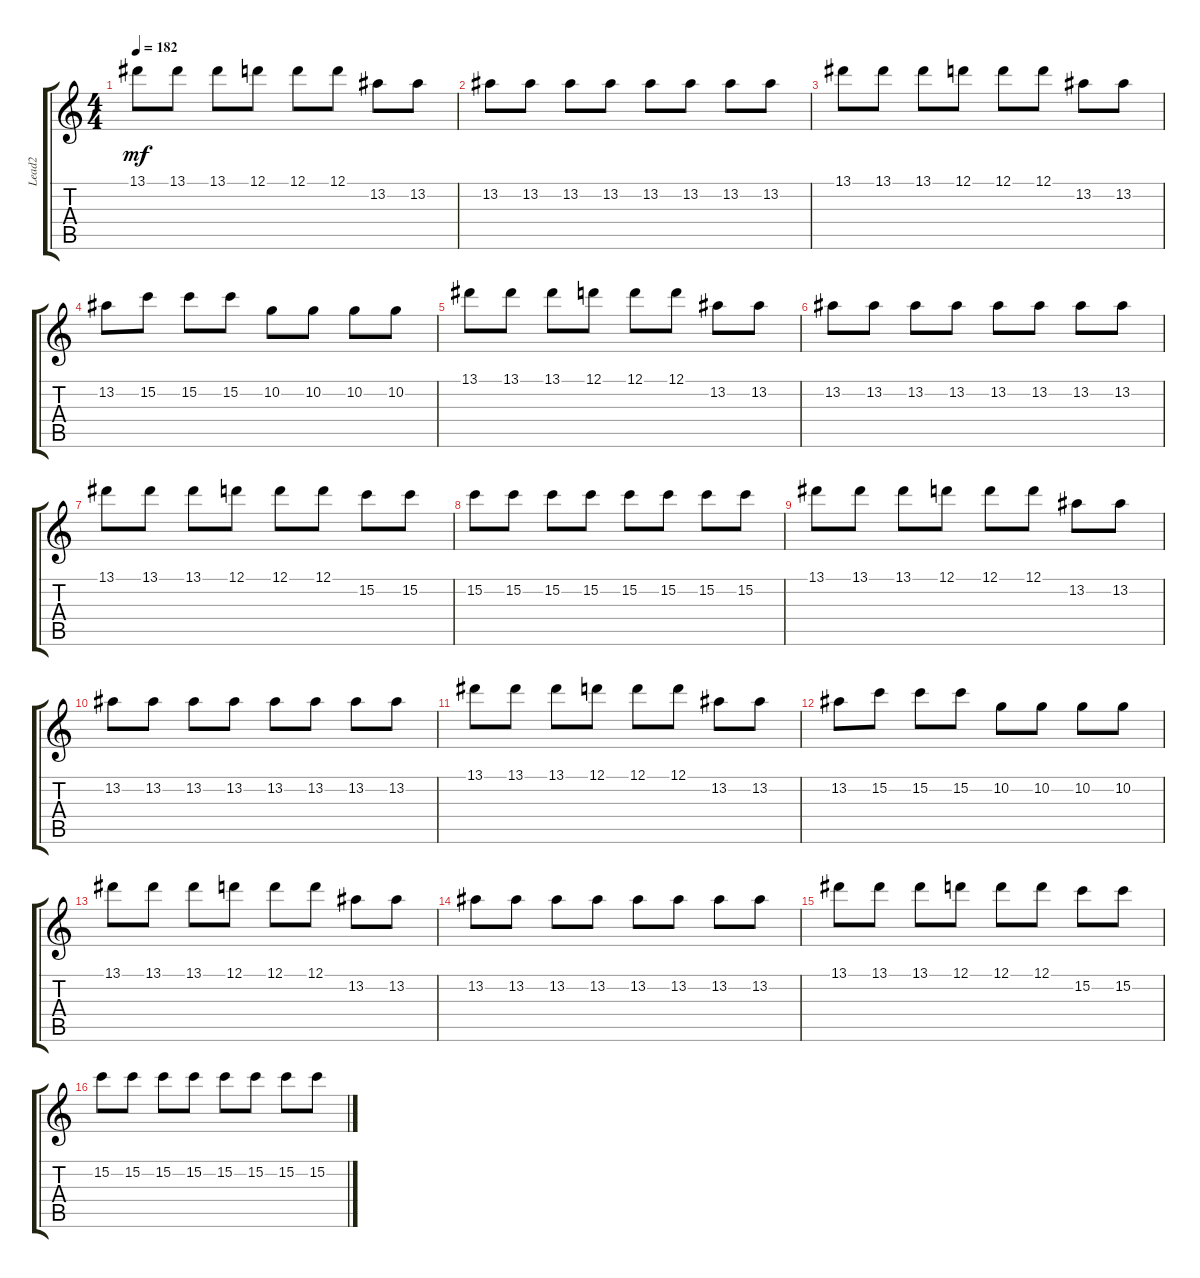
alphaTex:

\track ("Lead2" "Lead2") {instrument distortionguitar}
\staff {score tabs}
\tuning (D4 A3 F3 C3 G2 C2) {hide}
\ts (4 4)
\tempo 182
\clef g2
\ks c
13.1.8{dy mf} 13.1.8 13.1.8 12.1.8 12.1.8 12.1.8 13.2.8 13.2.8 |
13.2.8 13.2.8 13.2.8 13.2.8 13.2.8 13.2.8 13.2.8 13.2.8 |
13.1.8 13.1.8 13.1.8 12.1.8 12.1.8 12.1.8 13.2.8 13.2.8 |
13.2.8 15.2.8 15.2.8 15.2.8 10.2.8 10.2.8 10.2.8 10.2.8 |
13.1.8 13.1.8 13.1.8 12.1.8 12.1.8 12.1.8 13.2.8 13.2.8 |
13.2.8 13.2.8 13.2.8 13.2.8 13.2.8 13.2.8 13.2.8 13.2.8 |
13.1.8 13.1.8 13.1.8 12.1.8 12.1.8 12.1.8 15.2.8 15.2.8 |
15.2.8 15.2.8 15.2.8 15.2.8 15.2.8 15.2.8 15.2.8 15.2.8 |
13.1.8 13.1.8 13.1.8 12.1.8 12.1.8 12.1.8 13.2.8 13.2.8 |
13.2.8 13.2.8 13.2.8 13.2.8 13.2.8 13.2.8 13.2.8 13.2.8 |
13.1.8 13.1.8 13.1.8 12.1.8 12.1.8 12.1.8 13.2.8 13.2.8 |
13.2.8 15.2.8 15.2.8 15.2.8 10.2.8 10.2.8 10.2.8 10.2.8 |
13.1.8 13.1.8 13.1.8 12.1.8 12.1.8 12.1.8 13.2.8 13.2.8 |
13.2.8 13.2.8 13.2.8 13.2.8 13.2.8 13.2.8 13.2.8 13.2.8 |
13.1.8 13.1.8 13.1.8 12.1.8 12.1.8 12.1.8 15.2.8 15.2.8 |
15.2.8 15.2.8 15.2.8 15.2.8 15.2.8 15.2.8 15.2.8 15.2.8
